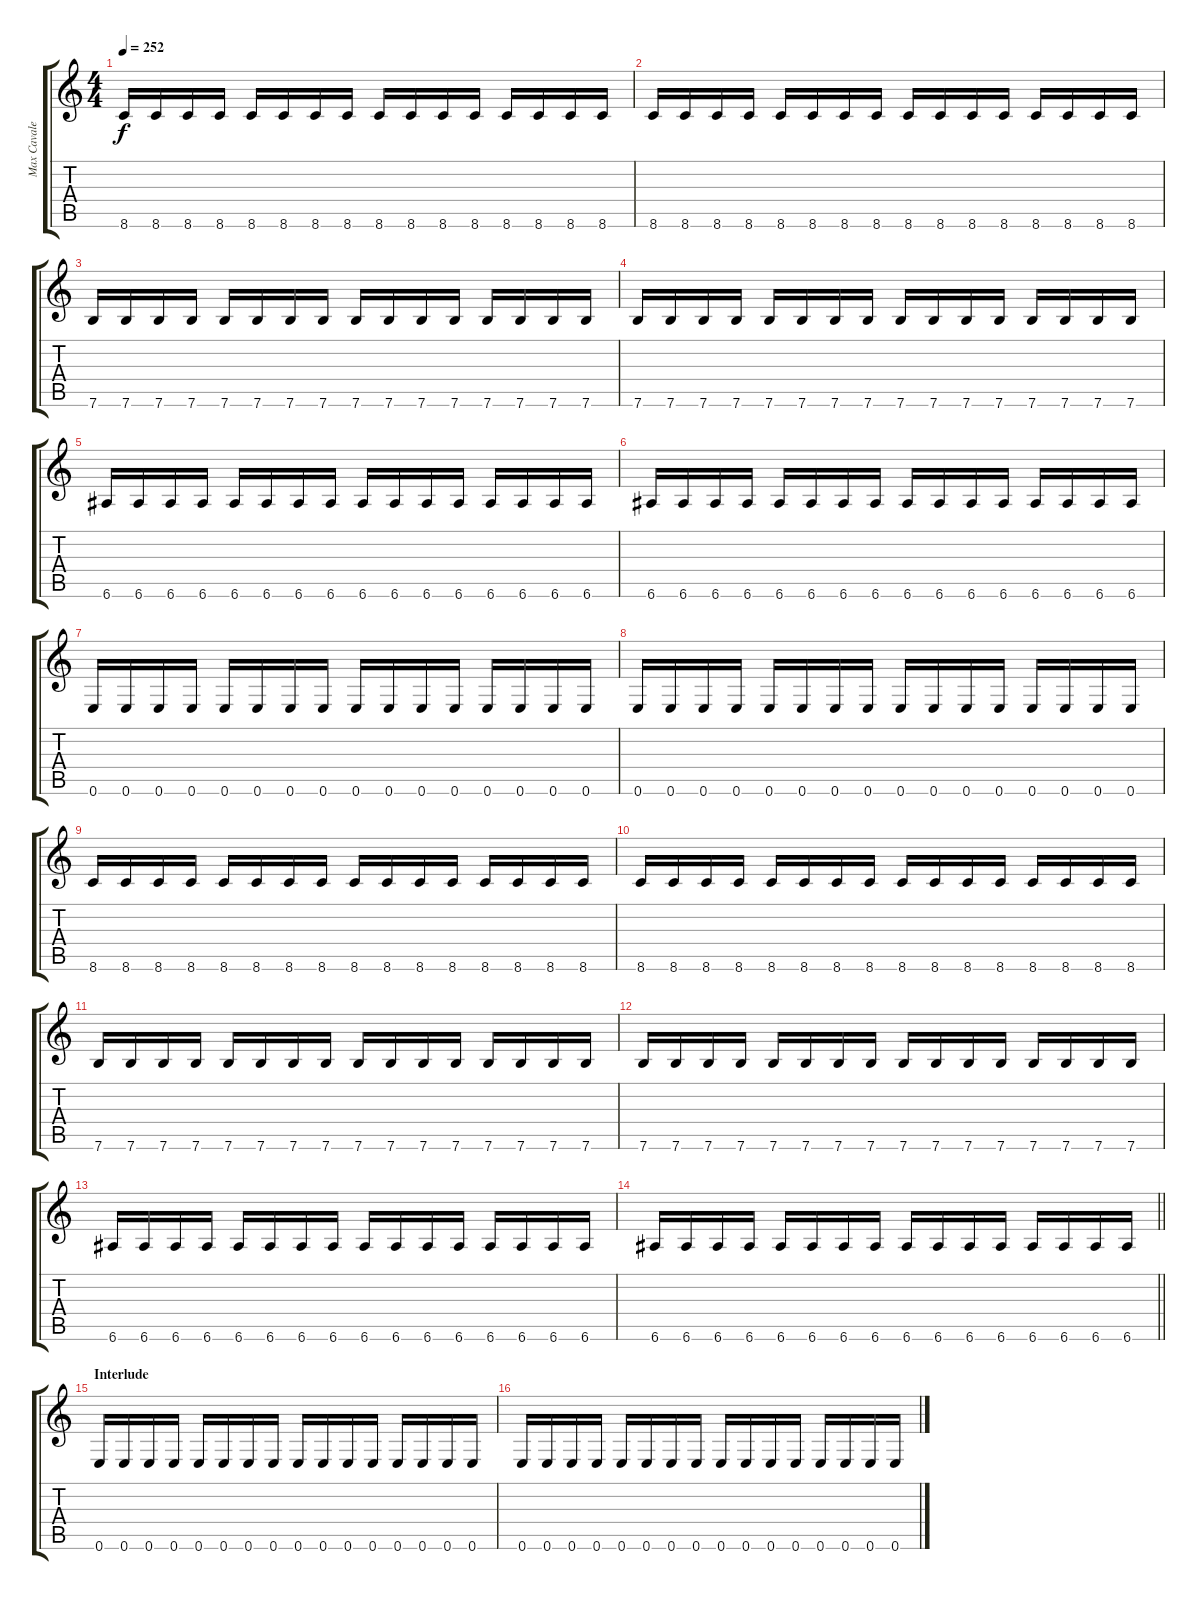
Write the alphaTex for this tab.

\track ("Max Cavalera" "Max Cavale") {instrument overdrivenguitar}
\staff {score tabs}
\tuning (E4 B3 G3 D3 A2 E2) {hide}
\ts (4 4)
\tempo 252
\clef g2
\ks c
8.6.16{dy f} 8.6.16 8.6.16 8.6.16 8.6.16 8.6.16 8.6.16 8.6.16 8.6.16 8.6.16 8.6.16 8.6.16 8.6.16 8.6.16 8.6.16 8.6.16 |
8.6.16 8.6.16 8.6.16 8.6.16 8.6.16 8.6.16 8.6.16 8.6.16 8.6.16 8.6.16 8.6.16 8.6.16 8.6.16 8.6.16 8.6.16 8.6.16 |
7.6.16 7.6.16 7.6.16 7.6.16 7.6.16 7.6.16 7.6.16 7.6.16 7.6.16 7.6.16 7.6.16 7.6.16 7.6.16 7.6.16 7.6.16 7.6.16 |
7.6.16 7.6.16 7.6.16 7.6.16 7.6.16 7.6.16 7.6.16 7.6.16 7.6.16 7.6.16 7.6.16 7.6.16 7.6.16 7.6.16 7.6.16 7.6.16 |
6.6.16 6.6.16 6.6.16 6.6.16 6.6.16 6.6.16 6.6.16 6.6.16 6.6.16 6.6.16 6.6.16 6.6.16 6.6.16 6.6.16 6.6.16 6.6.16 |
6.6.16 6.6.16 6.6.16 6.6.16 6.6.16 6.6.16 6.6.16 6.6.16 6.6.16 6.6.16 6.6.16 6.6.16 6.6.16 6.6.16 6.6.16 6.6.16 |
0.6.16 0.6.16 0.6.16 0.6.16 0.6.16 0.6.16 0.6.16 0.6.16 0.6.16 0.6.16 0.6.16 0.6.16 0.6.16 0.6.16 0.6.16 0.6.16 |
0.6.16 0.6.16 0.6.16 0.6.16 0.6.16 0.6.16 0.6.16 0.6.16 0.6.16 0.6.16 0.6.16 0.6.16 0.6.16 0.6.16 0.6.16 0.6.16 |
8.6.16 8.6.16 8.6.16 8.6.16 8.6.16 8.6.16 8.6.16 8.6.16 8.6.16 8.6.16 8.6.16 8.6.16 8.6.16 8.6.16 8.6.16 8.6.16 |
8.6.16 8.6.16 8.6.16 8.6.16 8.6.16 8.6.16 8.6.16 8.6.16 8.6.16 8.6.16 8.6.16 8.6.16 8.6.16 8.6.16 8.6.16 8.6.16 |
7.6.16 7.6.16 7.6.16 7.6.16 7.6.16 7.6.16 7.6.16 7.6.16 7.6.16 7.6.16 7.6.16 7.6.16 7.6.16 7.6.16 7.6.16 7.6.16 |
7.6.16 7.6.16 7.6.16 7.6.16 7.6.16 7.6.16 7.6.16 7.6.16 7.6.16 7.6.16 7.6.16 7.6.16 7.6.16 7.6.16 7.6.16 7.6.16 |
6.6.16 6.6.16 6.6.16 6.6.16 6.6.16 6.6.16 6.6.16 6.6.16 6.6.16 6.6.16 6.6.16 6.6.16 6.6.16 6.6.16 6.6.16 6.6.16 |
\barLineRight lightlight
6.6.16 6.6.16 6.6.16 6.6.16 6.6.16 6.6.16 6.6.16 6.6.16 6.6.16 6.6.16 6.6.16 6.6.16 6.6.16 6.6.16 6.6.16 6.6.16 |
\section ("" "Interlude")
0.6.16 0.6.16 0.6.16 0.6.16 0.6.16 0.6.16 0.6.16 0.6.16 0.6.16 0.6.16 0.6.16 0.6.16 0.6.16 0.6.16 0.6.16 0.6.16 |
0.6.16 0.6.16 0.6.16 0.6.16 0.6.16 0.6.16 0.6.16 0.6.16 0.6.16 0.6.16 0.6.16 0.6.16 0.6.16 0.6.16 0.6.16 0.6.16
